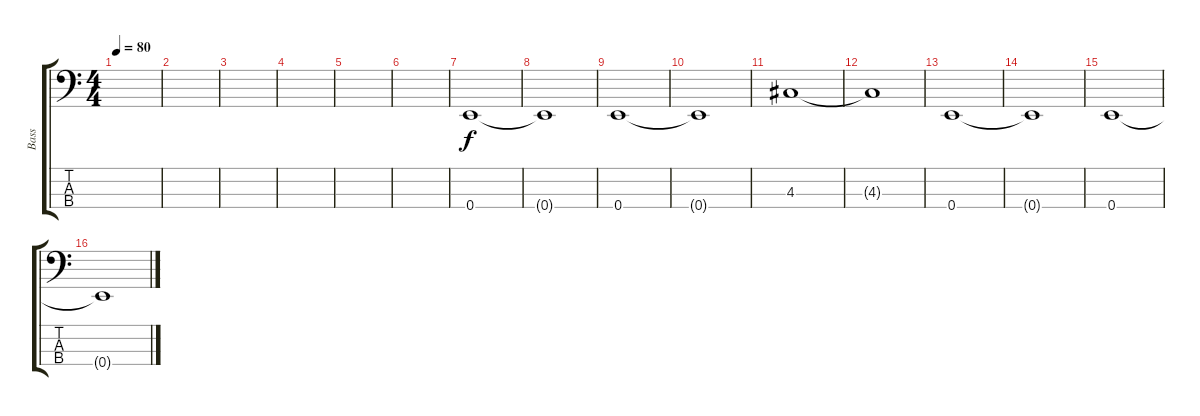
\track ("Bass" "Bass") {instrument electricbassfinger}
\staff {score tabs}
\tuning (G2 D2 A1 E1) {hide}
\ts (4 4)
\tempo 80
\clef f4
\ks c
|
|
|
|
|
|
0.4.1 |
0.4{t}.1 |
0.4.1 |
0.4{t}.1 |
4.3.1 |
4.3{t}.1 |
0.4.1 |
0.4{t}.1 |
0.4.1 |
0.4{t}.1
